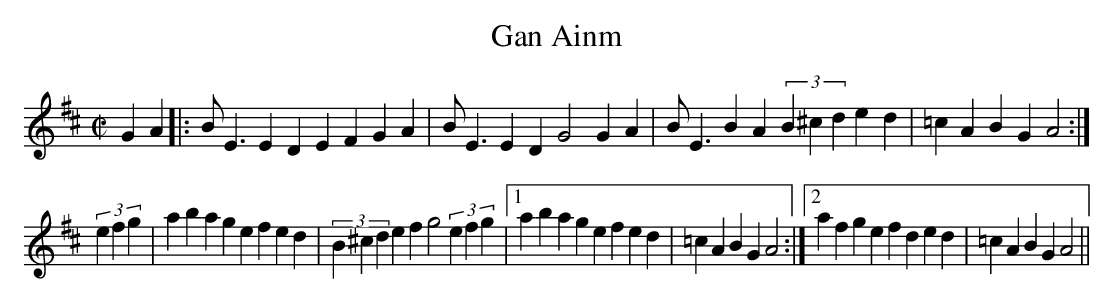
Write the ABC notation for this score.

X:1
T:Gan Ainm
M:C|
L:1/4
K:Edor
GA|:B<E ED EF GA|B<E ED G2 GA|B<E BA (3B^cd ed|=cA BG A2:|!
(3efg|ab ag ef ed|(3B^cd ef g2 (3efg|\
[1 ab ag ef ed|=cA BG A2:|[2 af ge fd ed|=cA BG A2||!
